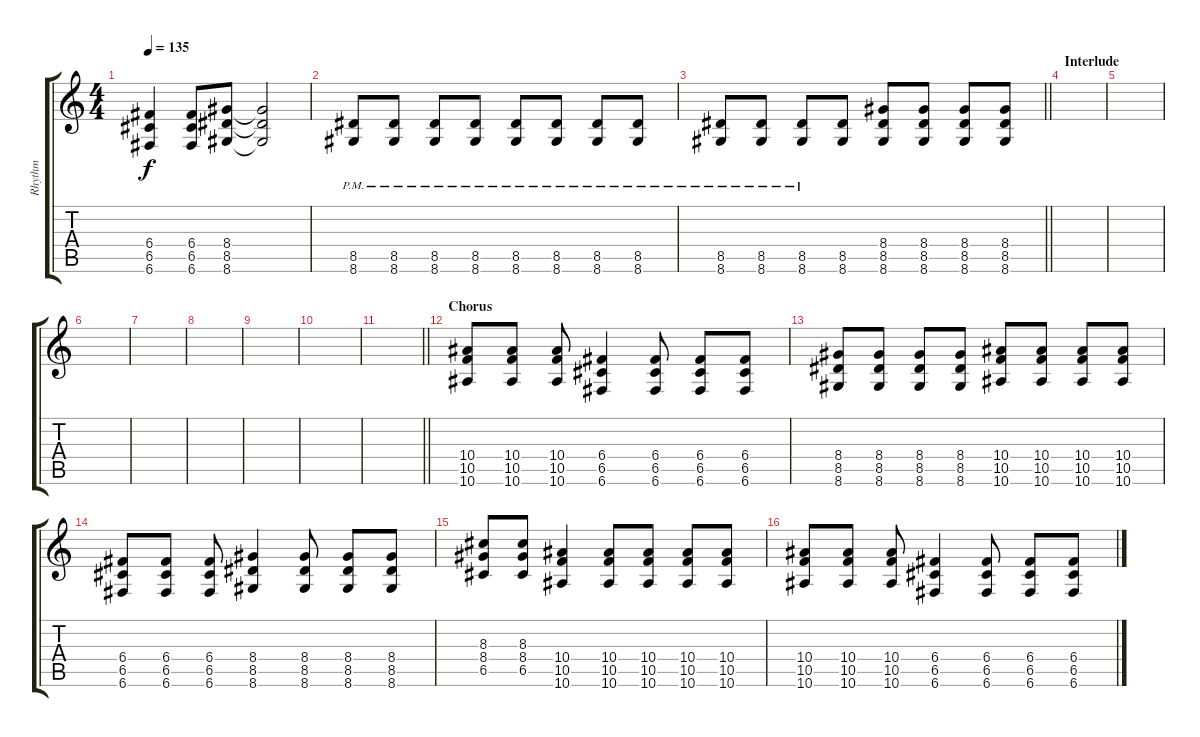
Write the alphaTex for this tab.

\track ("Rhythm" "Rhythm") {instrument distortionguitar}
\staff {score tabs}
\tuning (D4 A3 F3 C3 G2 C2) {hide}
\ts (4 4)
\tempo 135
\clef g2
\ks c
(6.4 6.5 6.6).4{dy f} (6.4 6.5 6.6).8 (8.4 8.5 8.6).8 (8.4{t} 8.5{t} 8.6{t}).2 |
(8.5{pm} 8.6).8 (8.5{pm} 8.6).8 (8.5{pm} 8.6).8 (8.5{pm} 8.6).8 (8.5{pm} 8.6).8 (8.5{pm} 8.6).8 (8.5{pm} 8.6).8 (8.5{pm} 8.6).8 |
\barLineRight lightlight
(8.5{pm} 8.6).8 (8.5{pm} 8.6).8 (8.5{pm} 8.6).8 (8.5 8.6).8 (8.4 8.5 8.6).8 (8.4 8.5 8.6).8 (8.4 8.5 8.6).8 (8.4 8.5 8.6).8 |
\section ("" "Interlude")
|
|
|
|
|
|
|
\barLineRight lightlight
|
\section ("" "Chorus")
(10.4 10.5 10.6).8 (10.4 10.5 10.6).8 (10.4 10.5 10.6).8 (6.4 6.5 6.6).4 (6.4 6.5 6.6).8 (6.4 6.5 6.6).8 (6.4 6.5 6.6).8 |
(8.4 8.5 8.6).8 (8.4 8.5 8.6).8 (8.4 8.5 8.6).8 (8.4 8.5 8.6).8 (10.4 10.5 10.6).8 (10.4 10.5 10.6).8 (10.4 10.5 10.6).8 (10.4 10.5 10.6).8 |
(6.4 6.5 6.6).8 (6.4 6.5 6.6).8 (6.4 6.5 6.6).8 (8.4 8.5 8.6).4 (8.4 8.5 8.6).8 (8.4 8.5 8.6).8 (8.4 8.5 8.6).8 |
(8.3 8.4 6.5).8 (8.3 8.4 6.5).8 (10.4 10.5 10.6).4 (10.4 10.5 10.6).8 (10.4 10.5 10.6).8 (10.4 10.5 10.6).8 (10.4 10.5 10.6).8 |
(10.4 10.5 10.6).8 (10.4 10.5 10.6).8 (10.4 10.5 10.6).8 (6.4 6.5 6.6).4 (6.4 6.5 6.6).8 (6.4 6.5 6.6).8 (6.4 6.5 6.6).8
